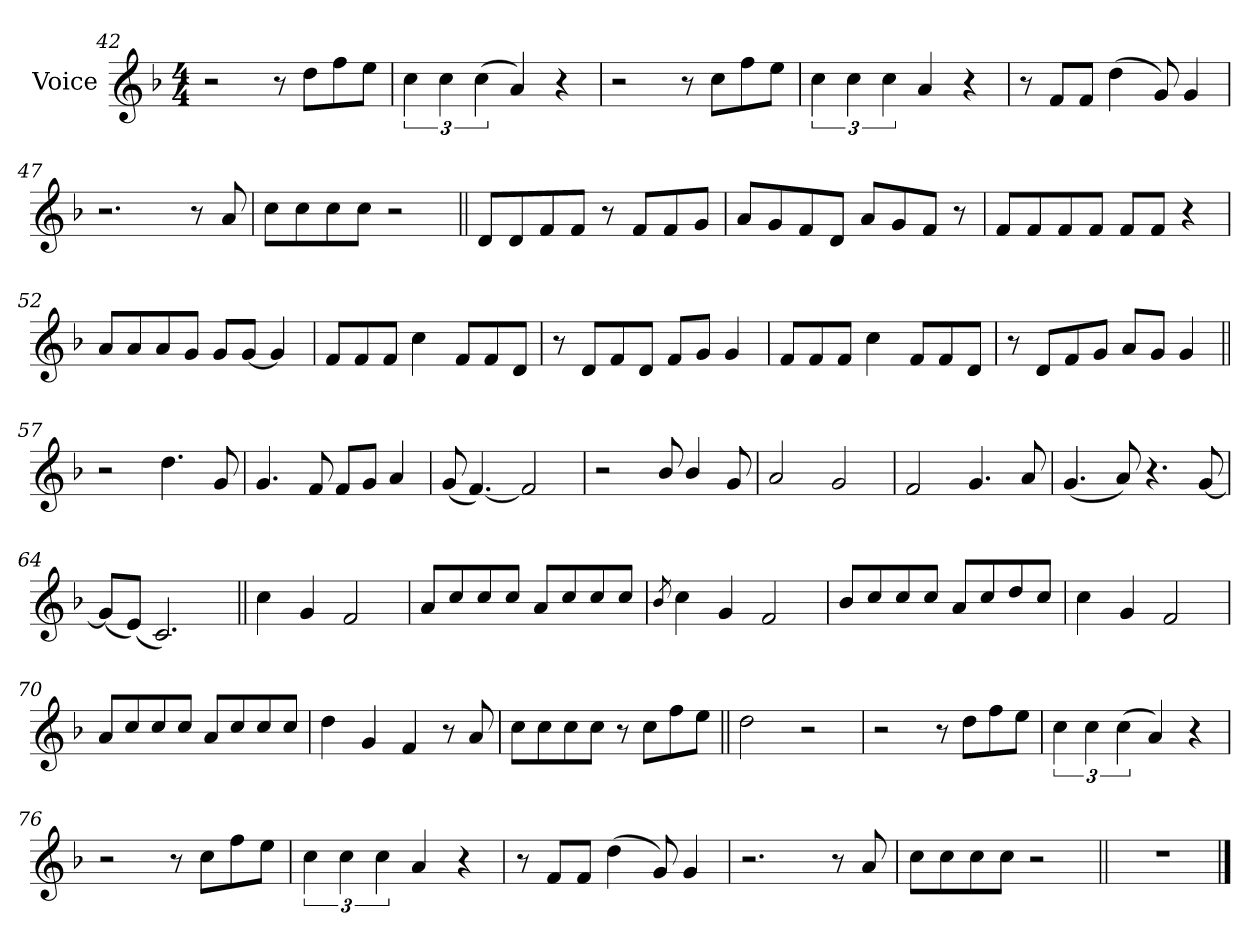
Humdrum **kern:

**kern
*part1
*staff1
*I"Voice
*I'Vc.
*clefG2
*ITrd1c2
*k[b-e-a-]
*M4/4
=42
2r
8r
8cc\L
8ee-\
8dd\J
=43
6b-\
6b-\
(>6b-\
4g/)
4r
=44
2r
8r
8b-\L
8ee-\
8dd\J
=45
6b-\
6b-\
6b-\
4g/
4r
=46
8r
8e-/L
8e-/J
(>4cc\
8f/)
4f/
=47
2.r
8r
8g/
=48
8b-\L
8b-\
8b-\
8b-\J
2r
=49||
8c/L
8c/
8e-/
8e-/J
8r
8e-/L
8e-/
8f/J
=50
8g/L
8f/
8e-/
8c/J
8g/L
8f/
8e-/J
8r
=51
8e-/L
8e-/
8e-/
8e-/J
8e-/L
8e-/J
4r
=52
8g/L
8g/
8g/
8f/J
8f/L
[8f/J
4f/]
=53
8e-/L
8e-/
8e-/J
4b-\
8e-/L
8e-/
8c/J
=54
8r
8c/L
8e-/
8c/J
8e-/L
8f/J
4f/
=55
8e-/L
8e-/
8e-/J
4b-\
8e-/L
8e-/
8c/J
=56
8r
8c/L
8e-/
8f/J
8g/L
8f/J
4f/
=57||
2r
4.cc\
8f/
=58
4.f/
8e-/
8e-/L
8f/J
4g/
=59
(<8f/
[4.e-/)
2e-/]
=60
2r
8a-/
4a-/
8f/
=61
2g/
2f/
=62
2e-/
4.f/
8g/
=63
(<4.f/
8g/)
4.r
[8f/
=64
(<8f/L]
(<8d/J)
2.B-/)
=65||
4b-\
4f/
2e-/
=66
8g/L
8b-/
8b-/
8b-/J
8g/L
8b-/
8b-/
8b-/J
=67
8qa-/
4b-\
4f/
2e-/
=68
8a-/L
8b-/
8b-/
8b-/J
8g/L
8b-/
8cc/
8b-/J
=69
4b-\
4f/
2e-/
=70
8g/L
8b-/
8b-/
8b-/J
8g/L
8b-/
8b-/
8b-/J
=71
4cc\
4f/
4e-/
8r
8g/
=72
8b-\L
8b-\
8b-\
8b-\J
8r
8b-\L
8ee-\
8dd\J
=73||
2cc\
2r
=74
2r
8r
8cc\L
8ee-\
8dd\J
=75
6b-\
6b-\
(>6b-\
4g/)
4r
=76
2r
8r
8b-\L
8ee-\
8dd\J
=77
6b-\
6b-\
6b-\
4g/
4r
=78
8r
8e-/L
8e-/J
(>4cc\
8f/)
4f/
=79
2.r
8r
8g/
=80
8b-\L
8b-\
8b-\
8b-\J
2r
=81||
1r
==
*-
